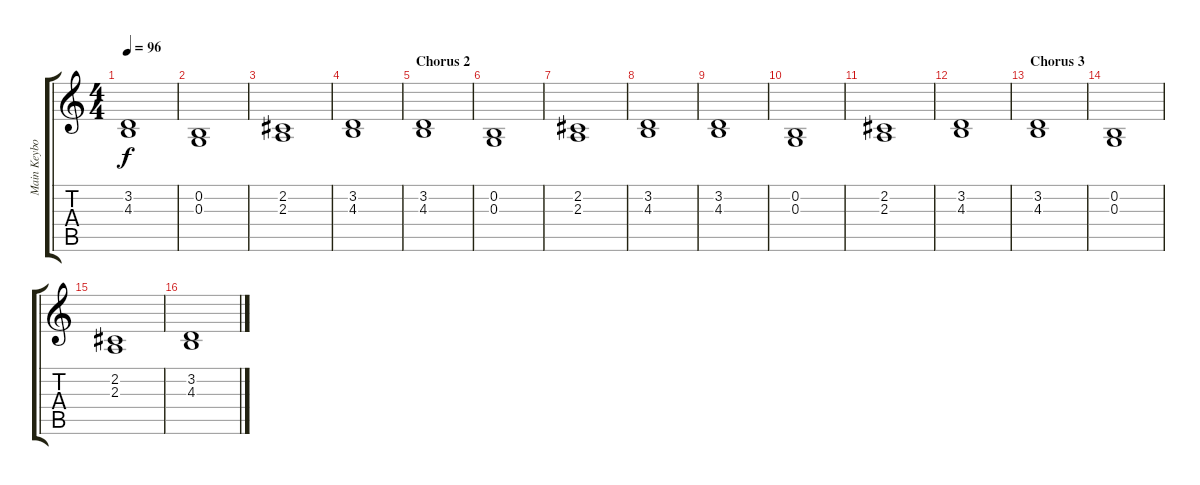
\track ("Main Keyboards" "Main Keybo") {instrument synthstrings1}
\staff {score tabs}
\tuning (E4 B3 G3 D3 A2 E2) {hide}
\ts (4 4)
\tempo 96
\clef g2
\ks c
(3.2 4.3).1{dy f} |
(0.2 0.3).1 |
(2.2 2.3).1 |
(3.2 4.3).1 |
\section ("" "Chorus 2")
(3.2 4.3).1 |
(0.2 0.3).1 |
(2.2 2.3).1 |
(3.2 4.3).1 |
(3.2 4.3).1 |
(0.2 0.3).1 |
(2.2 2.3).1 |
(3.2 4.3).1 |
\section ("" "Chorus 3")
(3.2 4.3).1 |
(0.2 0.3).1 |
(2.2 2.3).1 |
(3.2 4.3).1
